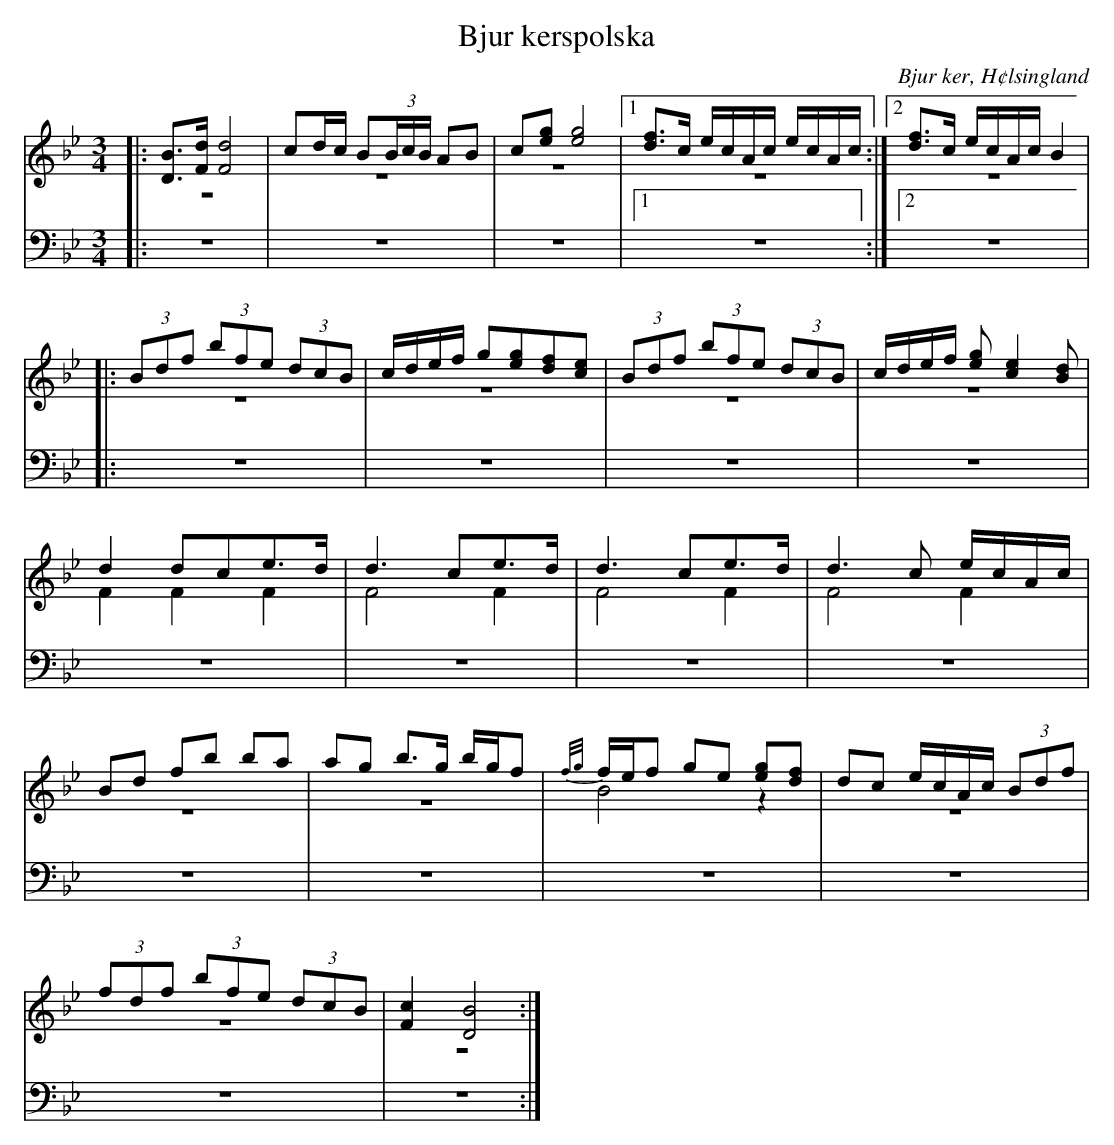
X:1
T: Bjur kerspolska
O: Bjur ker, H¢lsingland
M: 3/4
L: 1/8
K: Bb
V:1
V:2 merge
V:3
V:1
|:[DB]>[Fd] [F4d4]|cd/c/ B(3B/c/B/ AB|c[eg] [e4g4]  |1[df]>c e/c/A/c/ e/c/A/c/:|2[df]>c e/c/A/c/ B2|
|:(3Bdf  (3bfe (3dcB |c/d/e/f/ g[eg][df][ce]|(3Bdf  (3bfe (3dcB |c/d/e/f/ [eg][c2e2][Bd]|
d2 dce>d|d3 ce>d|d3 ce>d|d3 c e/c/A/c/ |
Bd fb ba|ag b>g b/g/f|{f/g/}f/e/f ge [eg][df]|dc e/c/A/c/ (3Bdf|
(3fdf (3bfe (3dcB|[F2c2] [D4B4]:|
V:2
|: z6| z6|z6|1z6:|2 z6|
|:z6|z6|z6|z6|
F2 F2 F2|F4 F2|F4 F2|F4 F2|
z6|z6|B4 z2|z6|
z6|z6:|
V:3 clef=bass
|: z6| z6|z6|1z6:|2 z6|
|:z6| z6|z6|z6|
z6|z6|z6|z6|
z6|z6|z6|z6|
z6|z6:|
